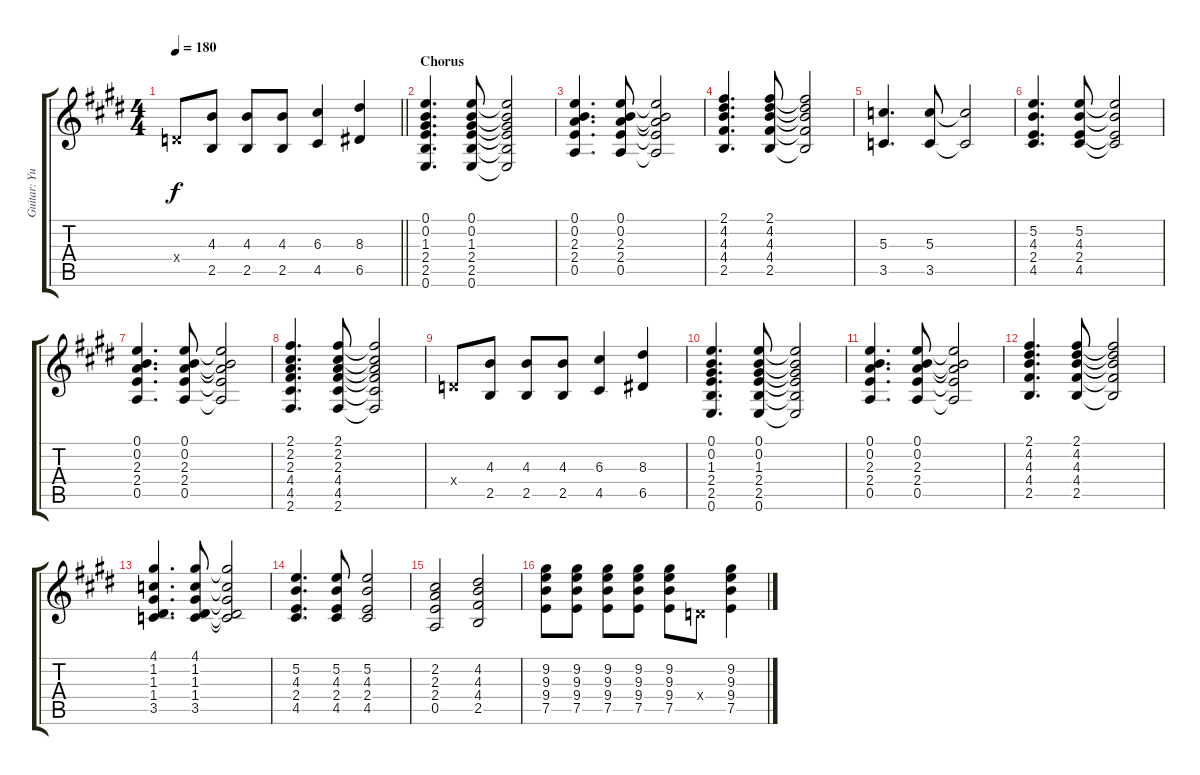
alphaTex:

\track ("Guitar: Yui Hirasawa" "Guitar: Yu") {instrument overdrivenguitar}
\staff {score tabs}
\tuning (E4 B3 G3 D3 A2 E2) {hide}
\ts (4 4)
\tempo 180
\clef g2
\barLineRight lightlight
\ks e
0.4{x}.8{dy f} (4.3 2.5).8 (4.3 2.5).8 (4.3 2.5).8 (6.3 4.5).4 (8.3 6.5).4 |
\section ("" "Chorus")
(0.1 0.2 1.3 2.4 2.5 0.6).4{d} (0.1 0.2 1.3 2.4 2.5 0.6).8 (0.1{t} 0.2{t} 1.3{t} 2.4{t} 2.5{t} 0.6{t}).2 |
(0.1 0.2 2.3 2.4 0.5).4{d} (0.1 0.2 2.3 2.4 0.5).8 (0.1{t} 0.2{t} 2.3{t} 2.4{t} 0.5{t}).2 |
(2.1 4.2 4.3 4.4 2.5).4{d} (2.1 4.2 4.3 4.4 2.5).8 (2.1{t} 4.2{t} 4.3{t} 4.4{t} 2.5{t}).2 |
(5.3 3.5).4{d} (5.3 3.5).8 (5.3{t} 3.5{t}).2 |
(5.2 4.3 2.4 4.5).4{d} (5.2 4.3 2.4 4.5).8 (5.2{t} 4.3{t} 2.4{t} 4.5{t}).2 |
(0.1 0.2 2.3 2.4 0.5).4{d} (0.1 0.2 2.3 2.4 0.5).8 (0.1{t} 0.2{t} 2.3{t} 2.4{t} 0.5{t}).2 |
(2.1 2.2 2.3 4.4 4.5 2.6).4{d} (2.1 2.2 2.3 4.4 4.5 2.6).8 (2.1{t} 2.2{t} 2.3{t} 4.4{t} 4.5{t} 2.6{t}).2 |
0.4{x}.8 (4.3 2.5).8 (4.3 2.5).8 (4.3 2.5).8 (6.3 4.5).4 (8.3 6.5).4 |
(0.1 0.2 1.3 2.4 2.5 0.6).4{d} (0.1 0.2 1.3 2.4 2.5 0.6).8 (0.1{t} 0.2{t} 1.3{t} 2.4{t} 2.5{t} 0.6{t}).2 |
(0.1 0.2 2.3 2.4 0.5).4{d} (0.1 0.2 2.3 2.4 0.5).8 (0.1{t} 0.2{t} 2.3{t} 2.4{t} 0.5{t}).2 |
(2.1 4.2 4.3 4.4 2.5).4{d} (2.1 4.2 4.3 4.4 2.5).8 (2.1{t} 4.2{t} 4.3{t} 4.4{t} 2.5{t}).2 |
(4.1 1.2 1.3 1.4 3.5).4{d} (4.1 1.2 1.3 1.4 3.5).8 (4.1{t} 1.2{t} 1.3{t} 1.4{t} 3.5{t}).2 |
(5.2 4.3 2.4 4.5).4{d} (5.2 4.3 2.4 4.5).8 (5.2 4.3 2.4 4.5).2 |
(2.2 2.3 2.4 0.5).2 (4.2 4.3 4.4 2.5).2 |
(9.2 9.3 9.4 7.5).8 (9.2 9.3 9.4 7.5).8 (9.2 9.3 9.4 7.5).8 (9.2 9.3 9.4 7.5).8 (9.2 9.3 9.4 7.5).8 0.4{x}.8 (9.2 9.3 9.4 7.5).4
